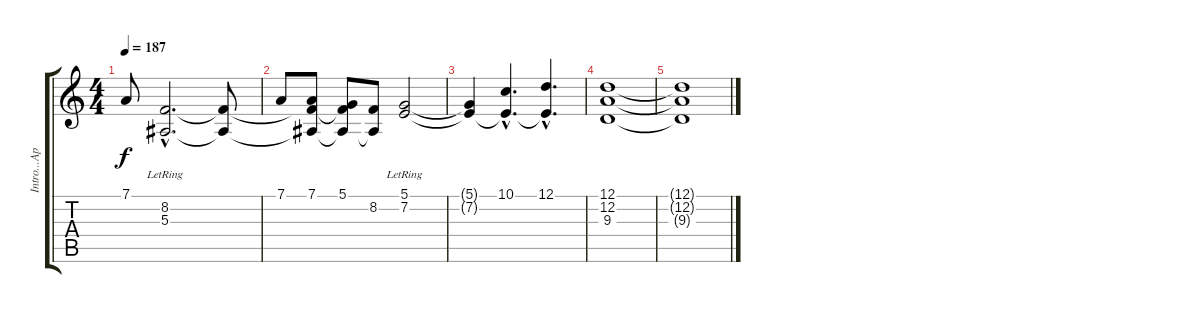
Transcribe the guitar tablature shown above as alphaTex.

\track ("Intro...Aportes" "Intro...Ap") {instrument drawbarorgan}
\staff {score tabs}
\tuning (D4 A3 F3 C3 G2 D2) {hide}
\ts (4 4)
\tempo 187
\clef g2
\ks c
7.1.8{dy f} (8.2{hac lr} 5.3{hac lr}).2{d} (8.2{t} 5.3{t}).8 |
7.1.8 (7.1 8.2{t} 5.3{t}).8 (5.1 8.2{t} 5.3{t}).8 (8.2 5.3{t}).8 (5.1 7.2{lr}).2 |
(5.1{t} 7.2{t}).4 (10.1{hac} 7.2{hac t}).4{d} (12.1{hac} 7.2{hac t}).4{d} |
(12.1 12.2 9.3).1 |
(12.1{t} 12.2{t} 9.3{t}).1
